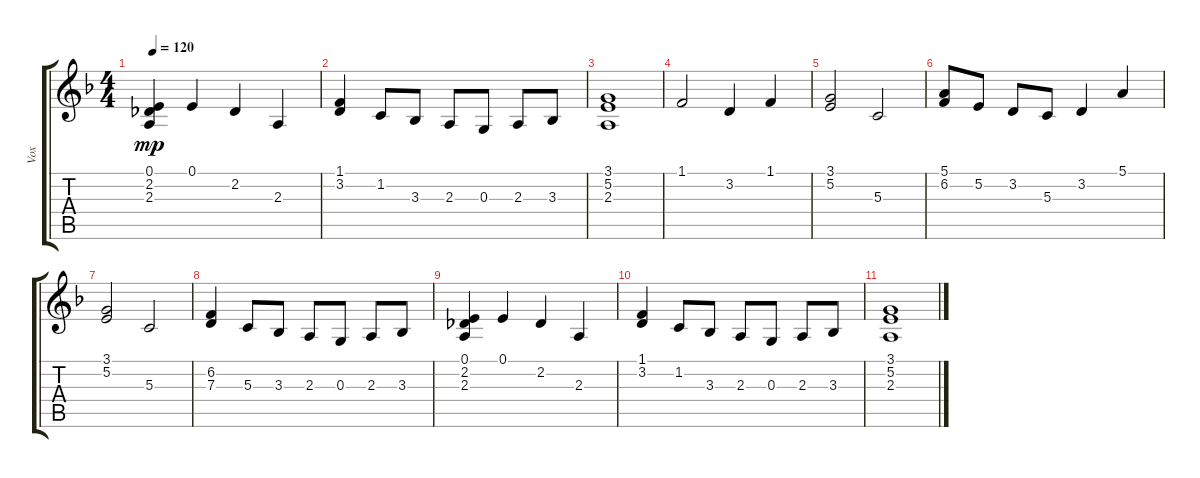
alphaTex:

\track ("Vox" "Vox") {instrument violin}
\staff {score tabs}
\tuning (E4 B3 G3 D3 A2 E2) {hide}
\ts (4 4)
\tempo 120
\clef g2
\ks dminor
(0.1 2.2 2.3).4{dy mp} 0.1.4 2.2.4 2.3.4 |
(1.1 3.2).4 1.2.8 3.3.8 2.3.8 0.3.8 2.3.8 3.3.8 |
(3.1 5.2 2.3).1 |
1.1.2{volume 6} 3.2.4 1.1.4 |
(3.1 5.2).2 5.3.2 |
(5.1 6.2).8 5.2.8 3.2.8 5.3.8 3.2.4 5.1.4 |
(3.1 5.2).2 5.3.2 |
(6.2 7.3).4{volume 0} 5.3.8 3.3.8 2.3.8 0.3.8 2.3.8 3.3.8 |
(0.1 2.2 2.3).4 0.1.4 2.2.4 2.3.4 |
(1.1 3.2).4 1.2.8 3.3.8 2.3.8 0.3.8 2.3.8 3.3.8 |
(3.1 5.2 2.3).1
